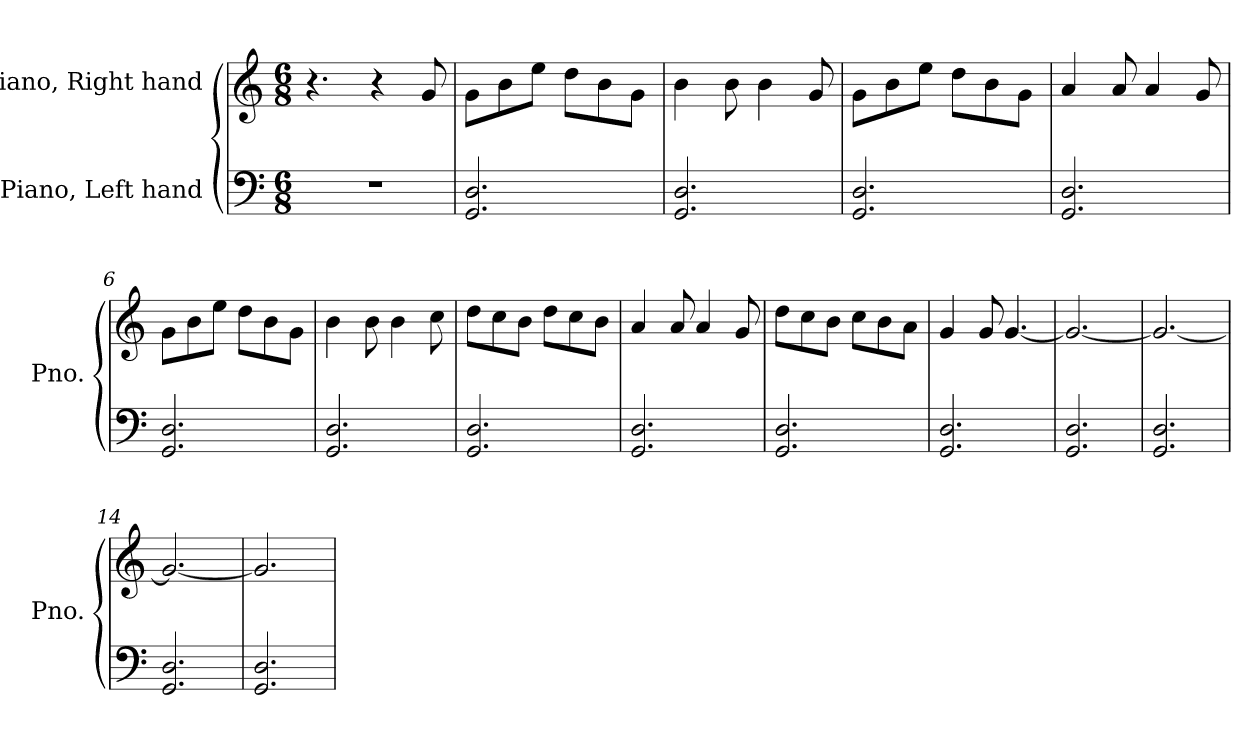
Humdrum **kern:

**kern	**kern
*part2	*part1
*staff2	*staff1
*I"Piano, Left hand	*I"Piano, Right hand
*I'Pno.	*I'Pno.
*clefF4	*clefG2
*k[]	*k[]
*M6/8	*M6/8
*MM120	*MM120
=1	=1
2.r	4.r
.	4r
.	8g/
=2	=2
2.GG/ 2.D/	8g\L
.	8b\
.	8ee\J
.	8dd\L
.	8b\
.	8g\J
=3	=3
2.GG/ 2.D/	4b\
.	8b\
.	4b\
.	8g/
=4	=4
2.GG/ 2.D/	8g\L
.	8b\
.	8ee\J
.	8dd\L
.	8b\
.	8g\J
=5	=5
2.GG/ 2.D/	4a/
.	8a/
.	4a/
.	8g/
=6	=6
2.GG/ 2.D/	8g\L
.	8b\
.	8ee\J
.	8dd\L
.	8b\
.	8g\J
!!LO:LB:g=z
=7	=7
2.GG/ 2.D/	4b\
.	8b\
.	4b\
.	8cc\
=8	=8
2.GG/ 2.D/	8dd\L
.	8cc\
.	8b\J
.	8dd\L
.	8cc\
.	8b\J
=9	=9
2.GG/ 2.D/	4a/
.	8a/
.	4a/
.	8g/
=10	=10
2.GG/ 2.D/	8dd\L
.	8cc\
.	8b\J
.	8cc\L
.	8b\
.	8a\J
=11	=11
2.GG/ 2.D/	4g/
.	8g/
.	[4.g/
=12	=12
2.GG/ 2.D/	2.g/_
=13	=13
2.GG/ 2.D/	2.g/_
=14	=14
2.GG/ 2.D/	2.g/_
=15	=15
2.GG/ 2.D/	2.g/]
=	=
*-	*-
